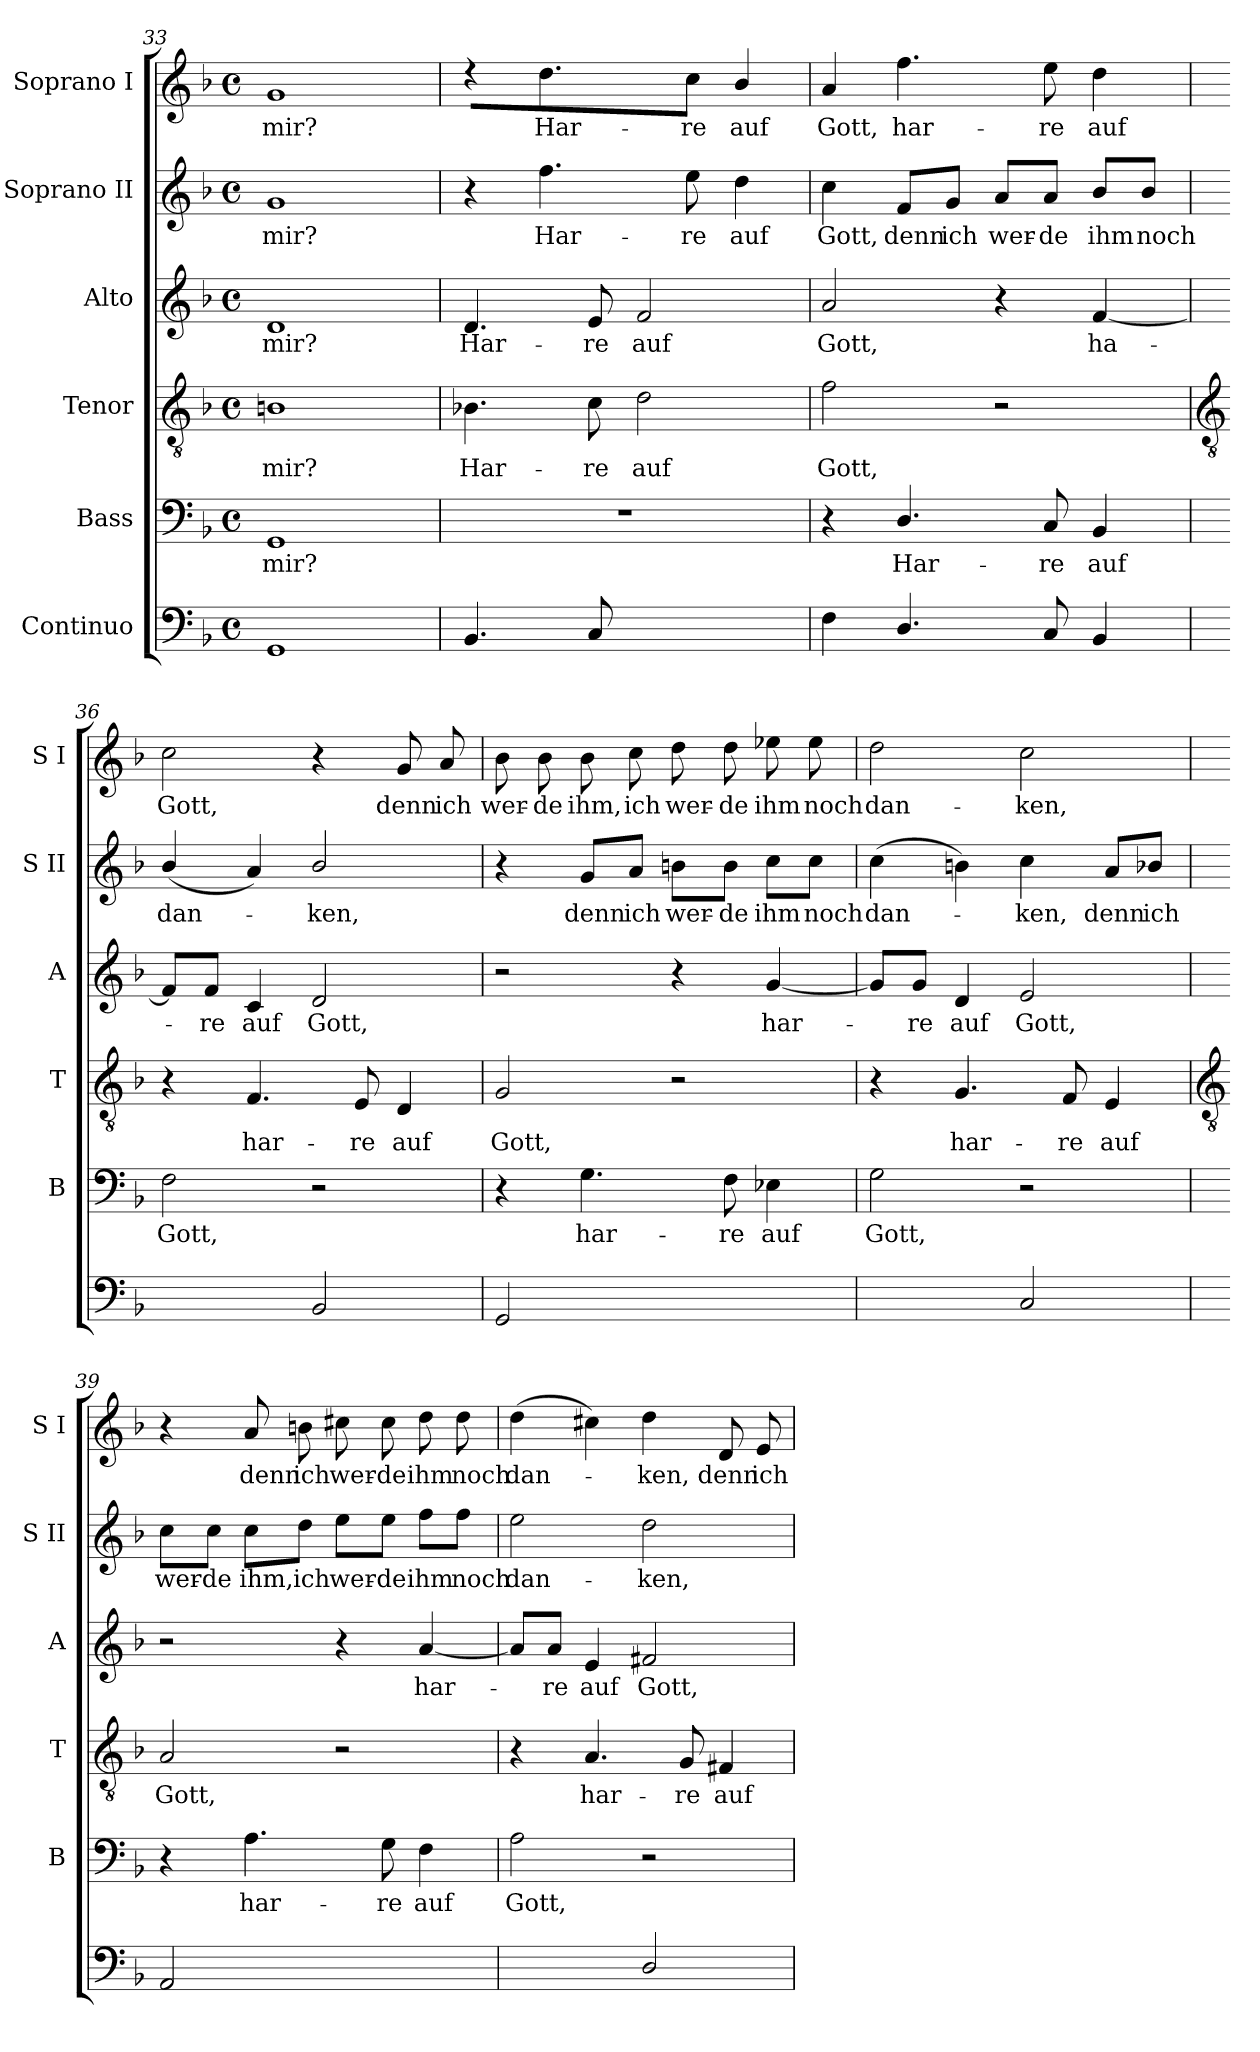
**kern	**text	**text	**kern	**text	**kern	**text	**kern	**text	**kern	**text	**kern	**text
*part6	*part6	*part6	*part5	*part5	*part4	*part4	*part3	*part3	*part2	*part2	*part1	*part1
*staff6	*staff6	*staff6	*staff5	*staff5	*staff4	*staff4	*staff3	*staff3	*staff2	*staff2	*staff1	*staff1
*I"Continuo	*	*	*I"Bass	*	*I"Tenor	*	*I"Alto	*	*I"Soprano II	*	*I"Soprano I	*
*	*	*	*I'B	*	*I'T	*	*I'A	*	*I'S II	*	*I'S I	*
*clefF4	*	*	*clefF4	*	*clefGv2	*	*clefG2	*	*clefG2	*	*clefG2	*
*k[b-]	*	*	*k[b-]	*	*k[b-]	*	*k[b-]	*	*k[b-]	*	*k[b-]	*
*F:	*	*	*F:	*	*F:	*	*F:	*	*F:	*	*F:	*
*M4/4	*	*	*M4/4	*	*M4/4	*	*M4/4	*	*M4/4	*	*M4/4	*
*met(c)	*	*	*met(c)	*	*met(c)	*	*met(c)	*	*met(c)	*	*met(c)	*
=33	=33	=33	=33	=33	=33	=33	=33	=33	=33	=33	=33	=33
!	!	!	!	!LO:LY:b	!	!LO:LY:b	!	!LO:LY:b	!	!LO:LY:b	!	!LO:LY:b
1GG	.	.	1GG	mir?	1Bn	mir?	1d	mir?	1g	mir?	1g	mir?
=34	=34	=34	=34	=34	=34	=34	=34	=34	=34	=34	=34	=34
!	!	!	!	!	!	!LO:LY:b	!	!LO:LY:b	!	!	!	!
4.BB-	.	.	1r	.	4.B-X	Har-	4.d	Har-	4r	.	4r	.
!	!	!	!	!	!	!	!	!	!	!LO:LY:b	!	!LO:LY:b
.	.	.	.	.	.	.	.	.	4.ff	Har-	4.dd	Har-
!	!	!	!	!	!	!LO:LY:b	!	!LO:LY:b	!	!	!	!
8C	.	.	.	.	8c	-re	8e	-re	.	.	.	.
!	!LO:LY:b	!	!	!	!	!LO:LY:b	!	!LO:LY:b	!	!	!	!
[4Dyy	5	.	.	.	2d	auf	2f	auf	.	.	.	.
!	!	!	!	!	!	!	!	!	!	!LO:LY:b	!	!LO:LY:b
.	.	.	.	.	.	.	.	.	8ee	-re	8ccJ	-re
!	!LO:LY:b	!	!	!	!	!	!	!	!	!LO:LY:b	!	!LO:LY:b
4Dyy]	6	.	.	.	.	.	.	.	4dd	auf	4b-/	auf
=35	=35	=35	=35	=35	=35	=35	=35	=35	=35	=35	=35	=35
!	!	!	!	!	!	!LO:LY:b	!	!LO:LY:b	!	!LO:LY:b	!	!LO:LY:b
4F	.	.	4r	.	2f	Gott,	2a	Gott,	4cc	Gott,	4a	Gott,
!	!	!	!	!LO:LY:b	!	!	!	!	!	!LO:LY:b	!	!LO:LY:b
4.D/	.	.	4.D/	Har-	.	.	.	.	8f/L	denn	4.ff	har-
!	!	!	!	!	!	!	!	!	!	!LO:LY:b	!	!
.	.	.	.	.	.	.	.	.	8g/J	ich	.	.
!	!	!	!	!	!	!	!	!	!	!LO:LY:b	!	!
.	.	.	.	.	2r	.	4r	.	8a/L	wer-	.	.
!	!	!	!	!LO:LY:b	!	!	!	!	!	!LO:LY:b	!	!LO:LY:b
8C	.	.	8C	-re	.	.	.	.	8a/J	-de	8ee	-re
!	!	!	!	!LO:LY:b	!	!	!	!LO:LY:b	!	!LO:LY:b	!	!LO:LY:b
4BB-	.	.	4BB-	auf	.	.	[4f	ha-	8b-/L	ihm	4dd	auf
!	!	!	!	!	!	!	!	!	!	!LO:LY:b	!	!
.	.	.	.	.	.	.	.	.	8b-/J	noch	.	.
!!LO:LB:g=z
=36	=36	=36	=36	=36	=36	=36	=36	=36	=36	=36	=36	=36
*	*	*	*	*	*clefGv2	*	*	*	*	*	*	*
!	!LO:LY:b	!	!	!LO:LY:b	!	!	!	!	!	!LO:LY:b	!	!LO:LY:b
[4Fyy	4	.	2F	Gott,	4r	.	8f/L]	.	(<4b-/	dan-	2cc	Gott,
!	!	!	!	!	!	!	!	!LO:LY:b	!	!	!	!
.	.	.	.	.	.	.	8f/J	re	.	.	.	.
!	!LO:LY:b	!	!	!	!	!LO:LY:b	!	!LO:LY:b	!	!	!	!
4Fyy]	3	.	.	.	4.F	har-	4c	auf	4a)	.	.	.
!	!	!	!	!	!	!	!	!LO:LY:b	!	!LO:LY:b	!	!
2BB-	.	.	2r	.	.	.	2d	Gott,	2b-/	ken,	4r	.
!	!	!	!	!	!	!LO:LY:b	!	!	!	!	!	!
.	.	.	.	.	8E	-re	.	.	.	.	.	.
!	!	!	!	!	!	!LO:LY:b	!	!	!	!	!	!LO:LY:b
.	.	.	.	.	4D	auf	.	.	.	.	8g	denn
!	!	!	!	!	!	!	!	!	!	!	!	!LO:LY:b
.	.	.	.	.	.	.	.	.	.	.	8a	ich
=37	=37	=37	=37	=37	=37	=37	=37	=37	=37	=37	=37	=37
!	!	!	!	!	!	!LO:LY:b	!	!	!	!	!	!LO:LY:b
2GG	.	.	4r	.	2G	Gott,	2r	.	4r	.	8b-	wer-
!	!	!	!	!	!	!	!	!	!	!	!	!LO:LY:b
.	.	.	.	.	.	.	.	.	.	.	8b-	-de
!	!	!	!	!LO:LY:b	!	!	!	!	!	!LO:LY:b	!	!LO:LY:b
.	.	.	4.G	har-	.	.	.	.	8g/L	denn	8b-	ihm,
!	!	!	!	!	!	!	!	!	!	!LO:LY:b	!	!LO:LY:b
.	.	.	.	.	.	.	.	.	8a/J	ich	8cc	ich
!	!	!	!	!	!	!	!	!	!	!LO:LY:b	!	!LO:LY:b
(<[4GGyy	.	.	.	.	2r	.	4r	.	8bn\L	wer-	8dd	wer-
!	!	!	!	!LO:LY:b	!	!	!	!	!	!LO:LY:b	!	!LO:LY:b
.	.	.	8F	-re	.	.	.	.	8b\J	-de	8dd	-de
!	!LO:LY:b	!LO:LY:b	!	!LO:LY:b	!	!	!	!LO:LY:b	!	!LO:LY:b	!	!LO:LY:b
4GGyy_	6	4	4E-X	auf	.	.	[4g	har-	8cc\L	ihm	8ee-X	ihm
!	!	!	!	!	!	!	!	!	!	!LO:LY:b	!	!LO:LY:b
.	.	.	.	.	.	.	.	.	8cc\J	noch	8ee-	noch
=38	=38	=38	=38	=38	=38	=38	=38	=38	=38	=38	=38	=38
!	!	!LO:LY:b	!	!LO:LY:b	!	!	!	!	!	!LO:LY:b	!	!LO:LY:b
4GGyy_)	.	4	2G	Gott,	4r	.	8g/L]	.	(>4cc	dan-	2dd	dan-
!	!	!	!	!	!	!	!	!LO:LY:b	!	!	!	!
.	.	.	.	.	.	.	8g/J	re	.	.	.	.
!	!	!	!	!	!	!LO:LY:b	!	!LO:LY:b	!	!	!	!
4GGyy]	.	.	.	.	4.G	har-	4d	auf	4bn)	.	.	.
!	!	!	!	!	!	!	!	!LO:LY:b	!	!LO:LY:b	!	!LO:LY:b
2C	.	.	2r	.	.	.	2e	Gott,	4cc	ken,	2cc	-ken,
!	!	!	!	!	!	!LO:LY:b	!	!	!	!	!	!
.	.	.	.	.	8F	-re	.	.	.	.	.	.
!	!	!	!	!	!	!LO:LY:b	!	!	!	!LO:LY:b	!	!
.	.	.	.	.	4E	auf	.	.	8a/L	denn	.	.
!	!	!	!	!	!	!	!	!	!	!LO:LY:b	!	!
.	.	.	.	.	.	.	.	.	8b-X/J	ich	.	.
!!LO:LB:g=z
=39	=39	=39	=39	=39	=39	=39	=39	=39	=39	=39	=39	=39
*	*	*	*	*	*clefGv2	*	*	*	*	*	*	*
!	!	!	!	!	!	!LO:LY:b	!	!	!	!LO:LY:b	!	!
2AA	.	.	4r	.	2A	Gott,	2r	.	8cc\L	wer-	4r	.
!	!	!	!	!	!	!	!	!	!	!LO:LY:b	!	!
.	.	.	.	.	.	.	.	.	8cc\J	-de	.	.
!	!	!	!	!LO:LY:b	!	!	!	!	!	!LO:LY:b	!	!LO:LY:b
.	.	.	4.A	har-	.	.	.	.	8cc\L	ihm,	8a	denn
!	!	!	!	!	!	!	!	!	!	!LO:LY:b	!	!LO:LY:b
.	.	.	.	.	.	.	.	.	8dd\J	ich	8bn	ich
!	!	!	!	!	!	!	!	!	!	!LO:LY:b	!	!LO:LY:b
(<[4AAyy	.	.	.	.	2r	.	4r	.	8ee\L	wer-	8cc#X	wer-
!	!	!	!	!LO:LY:b	!	!	!	!	!	!LO:LY:b	!	!LO:LY:b
.	.	.	8G	-re	.	.	.	.	8ee\J	-de	8cc#	-de
!	!LO:LY:b	!LO:LY:b	!	!LO:LY:b	!	!	!	!LO:LY:b	!	!LO:LY:b	!	!LO:LY:b
4AAyy_	6	4	4F	auf	.	.	[4a	har-	8ff\L	ihm	8dd	ihm
!	!	!	!	!	!	!	!	!	!	!LO:LY:b	!	!LO:LY:b
.	.	.	.	.	.	.	.	.	8ff\J	noch	8dd	noch
=40	=40	=40	=40	=40	=40	=40	=40	=40	=40	=40	=40	=40
!	!	!LO:LY:b	!	!LO:LY:b	!	!	!	!	!	!LO:LY:b	!	!LO:LY:b
4AAyy_)	.	4	2A	Gott,	4r	.	8a/L]	.	2ee	dan-	(>4dd	dan-
!	!	!	!	!	!	!	!	!LO:LY:b	!	!	!	!
.	.	.	.	.	.	.	8a/J	re	.	.	.	.
!	!	!	!	!	!	!LO:LY:b	!	!LO:LY:b	!	!	!	!
4AAyy]	.	.	.	.	4.A	har-	4e	auf	.	.	4cc#X)	.
!	!	!	!	!	!	!	!	!LO:LY:b	!	!LO:LY:b	!	!LO:LY:b
2D/	.	.	2r	.	.	.	2f#X	Gott,	2dd	-ken,	4dd	ken,
!	!	!	!	!	!	!LO:LY:b	!	!	!	!	!	!
.	.	.	.	.	8G	-re	.	.	.	.	.	.
!	!	!	!	!	!	!LO:LY:b	!	!	!	!	!	!LO:LY:b
.	.	.	.	.	4F#X	auf	.	.	.	.	8d	denn
!	!	!	!	!	!	!	!	!	!	!	!	!LO:LY:b
.	.	.	.	.	.	.	.	.	.	.	8e	ich
=	=	=	=	=	=	=	=	=	=	=	=	=
*-	*-	*-	*-	*-	*-	*-	*-	*-	*-	*-	*-	*-
